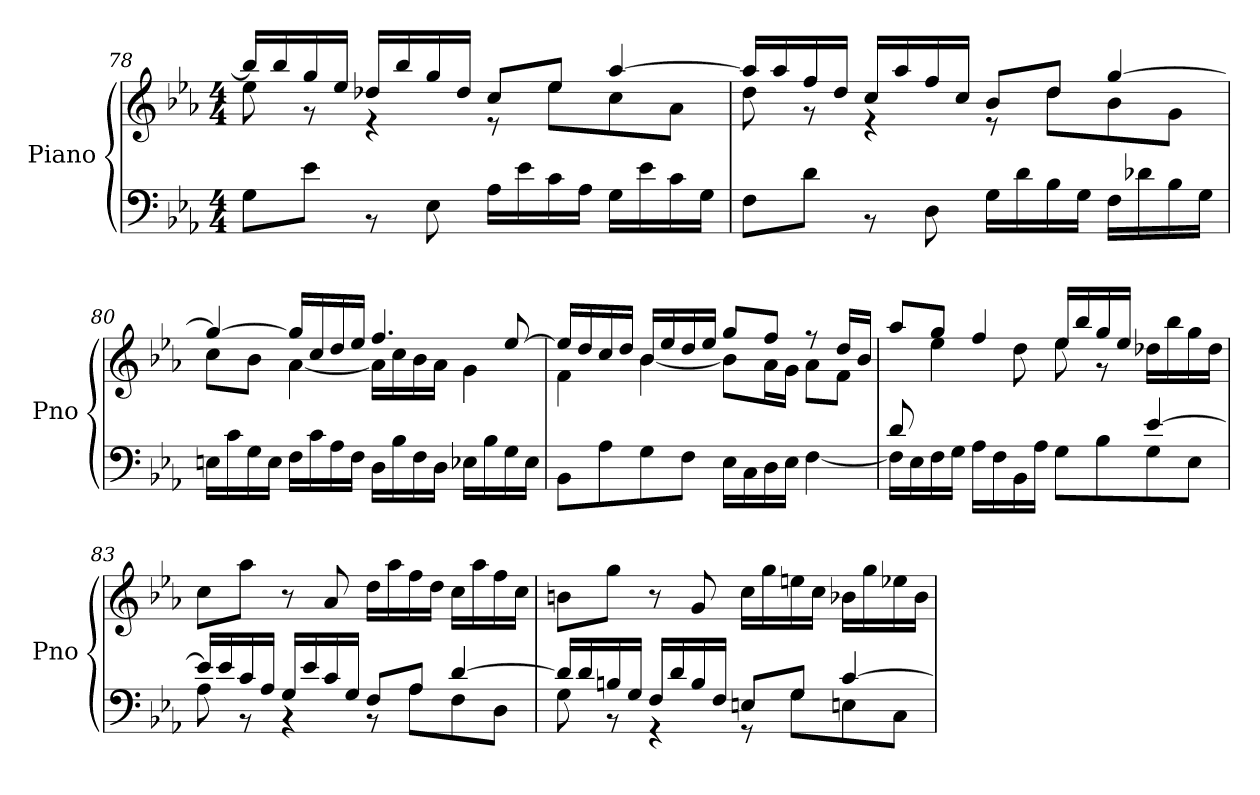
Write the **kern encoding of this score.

**kern	**kern
*part1	*part1
*staff2	*staff1
*I"Piano	*
*I'Pno	*
*clefF4	*clefG2
*k[b-e-a-]	*k[b-e-a-]
*E-:	*E-:
*M4/4	*M4/4
=78	=78
*^	*^
1ryy	8GL	16bb-/LL]	8ee-\
.	.	16bb-/	.
.	8e-\J	16gg/	8r
.	.	16ee-/JJ	.
.	8r	16dd-XLL	4r
.	.	16bb-/	.
.	8E-\	16gg/	.
.	.	16dd-/JJ	.
.	16A-\LL	8ccL	8r
.	16e-\	.	.
.	16c\	8ee-J	8ee-\L
.	16A-\JJ	.	.
.	16G\LL	[4aa-/	8cc\
.	16e-\	.	.
.	16c\	.	8a-\J
.	16G\JJ	.	.
=79	=79	=79	=79
1ryy	8F\L	16aa-LL]	8dd\
.	.	16aa-	.
.	8d\J	16ff	8r
.	.	16ddJJ	.
.	8r	16cc/LL	4r
.	.	16aa-/	.
.	8D\	16ff/	.
.	.	16cc/JJ	.
.	16G\LL	8b-L	8r
.	16d\	.	.
.	16B-\	8ddJ	8ddL
.	16G\JJ	.	.
.	16F\LL	[4gg/	8b-
.	16d-X\	.	.
.	16B-\	.	8gJ
.	16G\JJ	.	.
!!LO:LB:g=z	!!
=80	=80	=80	=80
1ryy	16En\LL	4gg/_	8cc\L
.	16c\	.	.
.	16G\	.	8b-\J
.	16E\JJ	.	.
.	16FLL	16gg/LL]	[4a-\
.	16c	16cc/	.
.	16A-	16dd/	.
.	16FJJ	16ee-/JJ	.
.	16DLL	4.ff/	16a-\LL]
.	16B-	.	16cc\
.	16F	.	16b-\
.	16DJJ	.	16a-\JJ
.	16E-X\LL	.	4g\
.	16B-\	.	.
.	16G\	[8ee-/	.
.	16E-\JJ	.	.
=81	=81	=81	=81
1ryy	8BB-L	16ee-LL]	4f\
.	.	16dd	.
.	8A-	16cc	.
.	.	16ddJJ	.
.	8G	16b-LL	[4b-\
.	.	16ee-	.
.	8FJ	16dd	.
.	.	16ee-JJ	.
.	16E-\LL	8gg/L	8b-\L]
.	16C\	.	.
.	16D\	8ff/J	16a-\L
.	16E-\JJ	.	16g\JJ
.	[4F\	8r	8a-\L
.	.	16ddLL	8f\J
.	.	16b-JJ	.
=82	=82	=82	=82
8d/	16F\LL]	8aa-L	8ryy
.	16E-\	.	.
8ryy	16F\	8ggJ	4ee-\
.	16G\JJ	.	.
4ryy	16A-\LL	4ff/	.
.	16F\	.	.
.	16BB-\	.	8dd\
.	16A-\JJ	.	.
4ryy	8G\L	16ee-LL	8ee-\
.	.	16bb-	.
.	8B-\	16gg	8r
.	.	16ee-JJ	.
[4e-/	8G\	16dd-XLL	4ryy
.	.	16bb-	.
.	8E-\J	16gg	.
.	.	16dd-JJ	.
*	*	*v	*v
!!LO:LB:g=z
=83	=83	=83
16e-/LL]	8A-\	8ccL
16e-/	.	.
16c/	8r	8aa-J
16A-/JJ	.	.
16G/LL	4r	8r
16e-/	.	.
16c/	.	8a-
16G/JJ	.	.
8F/L	8r	16ddLL
.	.	16aa-
8A-/J	8A-L	16ff
.	.	16ddJJ
[4d/	8F\	16ccLL
.	.	16aa-
.	8D\J	16ff
.	.	16ccJJ
=84	=84	=84
16d/LL]	8G\	8bnL
16d/	.	.
16Bn/	8r	8ggJ
16G/JJ	.	.
16F/LL	4r	8r
16d/	.	.
16B/	.	8g
16F/JJ	.	.
8EnL	8r	16ccLL
.	.	16gg
8G/J	8G\L	16een
.	.	16ccJJ
[4c/	8En\	16b-XLL
.	.	16gg
.	8C\J	16ee-X
.	.	16b-JJ
*v	*v	*
=	=
*-	*-
